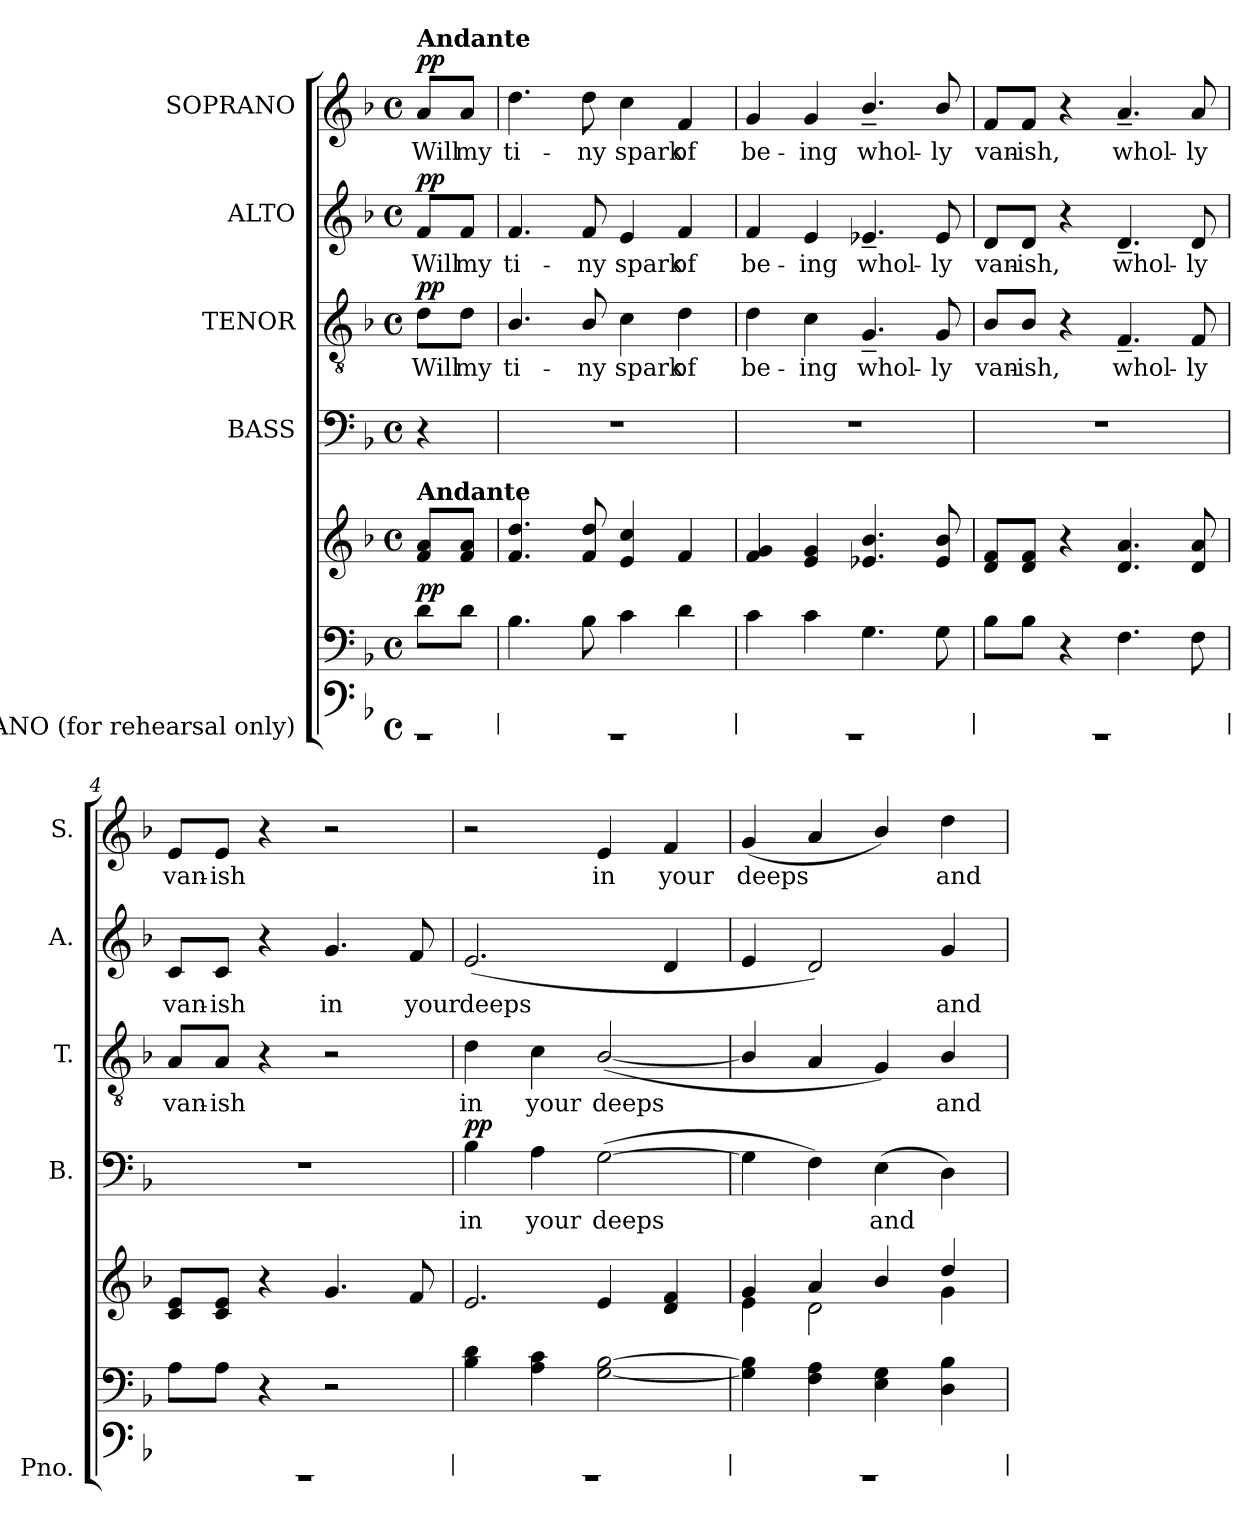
**kern	**kern	**kern	**dynam	**kern	**text	**dynam	**kern	**text	**dynam	**kern	**text	**dynam	**kern	**text	**dynam
*part5	*part5	*part5	*part5	*part4	*part4	*part4	*part3	*part3	*part3	*part2	*part2	*part2	*part1	*part1	*part1
*staff7	*staff6	*staff5	*staff5/6/7	*staff4	*staff4	*staff4	*staff3	*staff3	*staff3	*staff2	*staff2	*staff2	*staff1	*staff1	*staff1
*I"PIANO (for rehearsal only)	*	*	*	*I"BASS	*	*	*I"TENOR	*	*	*I"ALTO	*	*	*I"SOPRANO	*	*
*I'Pno.	*	*	*	*I'B.	*	*	*I'T.	*	*	*I'A.	*	*	*I'S.	*	*
!!LO:PB:g=z
*stria0	*	*	*	*	*	*	*	*	*	*	*	*	*	*	*
*clefF4	*clefF4	*clefG2	*	*clefF4	*	*	*clefGv2	*	*	*clefG2	*	*	*clefG2	*	*
*	*	*	*	*	*	*	*ITrd7c12	*	*	*	*	*	*	*	*
*k[b-]	*k[b-]	*k[b-]	*	*k[b-]	*	*	*k[b-]	*	*	*k[b-]	*	*	*k[b-]	*	*
*F:	*F:	*F:	*	*F:	*	*	*F:	*	*	*F:	*	*	*F:	*	*
*M4/4	*M4/4	*M4/4	*	*M4/4	*	*	*M4/4	*	*	*M4/4	*	*	*M4/4	*	*
*met(c)	*met(c)	*met(c)	*	*met(c)	*	*	*met(c)	*	*	*met(c)	*	*	*met(c)	*	*
*MM80	*MM80	*MM80	*	*MM80	*	*	*MM80	*	*	*MM80	*	*	*MM80	*	*
=	=	=	=	=	=	=	=	=	=	=	=	=	=	=	=
!LO:N:vis=1	!	!	!	!	!	!	!	!	!	!	!	!	!	!	!
!	!	!	!	!	!	!	!	!LO:LY:b:color=#000000	!	!	!	!	!	!	!
!	!	!	!	!	!	!	!	!	!	!	!LO:LY:b:color=#000000	!	!	!	!
!	!	!	!	!	!	!	!	!	!	!	!	!	!LO:TX:a:B:t=Andante	!	!
!	!	!LO:TX:a:B:t=Andante	!	!	!	!	!	!	!	!	!	!	!	!	!
!	!	!	!	!	!	!	!	!	!	!	!	!	!	!LO:LY:b:color=#000000	!
4r	8di\L	8fi/ 8aiL	pp	4r	.	.	8Di\L	Will	pp	8fi/L	Will	pp	8ai/L	Will	pp
!	!	!	!	!	!	!	!	!LO:LY:b:color=#000000	!	!	!	!	!	!	!
!	!	!	!	!	!	!	!	!	!	!	!LO:LY:b:color=#000000	!	!	!	!
!	!	!	!	!	!	!	!	!	!	!	!	!	!	!LO:LY:b:color=#000000	!
.	8di\J	8fi/ 8aiJ	.	.	.	.	8Di\J	my	.	8fi/J	my	.	8ai/J	my	.
=1	=1	=1	=1	=1	=1	=1	=1	=1	=1	=1	=1	=1	=1	=1	=1
!	!	!	!	!	!	!	!	!LO:LY:b:color=#000000	!	!	!	!	!	!	!
!	!	!	!	!	!	!	!	!	!	!	!LO:LY:b:color=#000000	!	!	!	!
!	!	!	!	!	!	!	!	!	!	!	!	!	!	!LO:LY:b:color=#000000	!
1r	4.B-i\	4.fi/ 4.ddi	.	1r	.	.	4.BB-i/	ti-	.	4.fi/	ti-	.	4.ddi\	ti-	.
!	!	!	!	!	!	!	!	!LO:LY:b:color=#000000	!	!	!	!	!	!	!
!	!	!	!	!	!	!	!	!	!	!	!LO:LY:b:color=#000000	!	!	!	!
!	!	!	!	!	!	!	!	!	!	!	!	!	!	!LO:LY:b:color=#000000	!
.	8B-i\	8fi/ 8ddi	.	.	.	.	8BB-i/	-ny	.	8fi/	-ny	.	8ddi\	-ny	.
!	!	!	!	!	!	!	!	!LO:LY:b:color=#000000	!	!	!	!	!	!	!
!	!	!	!	!	!	!	!	!	!	!	!LO:LY:b:color=#000000	!	!	!	!
!	!	!	!	!	!	!	!	!	!	!	!	!	!	!LO:LY:b:color=#000000	!
.	4ci\	4ei/ 4cci	.	.	.	.	4Ci\	spark	.	4ei/	spark	.	4cci\	spark	.
!	!	!	!	!	!	!	!	!LO:LY:b:color=#000000	!	!	!	!	!	!	!
!	!	!	!	!	!	!	!	!	!	!	!LO:LY:b:color=#000000	!	!	!	!
!	!	!	!	!	!	!	!	!	!	!	!	!	!	!LO:LY:b:color=#000000	!
.	4di\	4fi/	.	.	.	.	4Di\	of	.	4fi/	of	.	4fi/	of	.
=2	=2	=2	=2	=2	=2	=2	=2	=2	=2	=2	=2	=2	=2	=2	=2
!	!	!	!	!	!	!	!	!LO:LY:b:color=#000000	!	!	!	!	!	!	!
!	!	!	!	!	!	!	!	!	!	!	!LO:LY:b:color=#000000	!	!	!	!
!	!	!	!	!	!	!	!	!	!	!	!	!	!	!LO:LY:b:color=#000000	!
1r	4ci\	4fi/ 4gi	.	1r	.	.	4Di\	be-	.	4fi/	be-	.	4gi/	be-	.
!	!	!	!	!	!	!	!	!LO:LY:b:color=#000000	!	!	!	!	!	!	!
!	!	!	!	!	!	!	!	!	!	!	!LO:LY:b:color=#000000	!	!	!	!
!	!	!	!	!	!	!	!	!	!	!	!	!	!	!LO:LY:b:color=#000000	!
.	4ci\	4ei/ 4gi	.	.	.	.	4Ci\	-ing	.	4ei/	-ing	.	4gi/	-ing	.
!	!	!	!	!	!	!	!	!LO:LY:b:color=#000000	!	!	!	!	!	!	!
!	!	!	!	!	!	!	!	!	!	!	!LO:LY:b:color=#000000	!	!	!	!
!	!	!	!	!	!	!	!	!	!	!	!	!	!	!LO:LY:b:color=#000000	!
.	4.Gi\	4.e-Xi/ 4.b-i	.	.	.	.	4.GG~i/	whol-	.	4.e-X~i/	whol-	.	4.b-~i/	whol-	.
!	!	!	!	!	!	!	!	!LO:LY:b:color=#000000	!	!	!	!	!	!	!
!	!	!	!	!	!	!	!	!	!	!	!LO:LY:b:color=#000000	!	!	!	!
!	!	!	!	!	!	!	!	!	!	!	!	!	!	!LO:LY:b:color=#000000	!
.	8Gi\	8e-i/ 8b-i	.	.	.	.	8GGi/	-ly	.	8e-i/	-ly	.	8b-i/	-ly	.
=3	=3	=3	=3	=3	=3	=3	=3	=3	=3	=3	=3	=3	=3	=3	=3
!	!	!	!	!	!	!	!	!LO:LY:b:color=#000000	!	!	!	!	!	!	!
!	!	!	!	!	!	!	!	!	!	!	!LO:LY:b:color=#000000	!	!	!	!
!	!	!	!	!	!	!	!	!	!	!	!	!	!	!LO:LY:b:color=#000000	!
1r	8B-i\L	8di/ 8fiL	.	1r	.	.	8BB-i/L	van-	.	8di/L	van-	.	8fi/L	van-	.
!	!	!	!	!	!	!	!	!LO:LY:b:color=#000000	!	!	!	!	!	!	!
!	!	!	!	!	!	!	!	!	!	!	!LO:LY:b:color=#000000	!	!	!	!
!	!	!	!	!	!	!	!	!	!	!	!	!	!	!LO:LY:b:color=#000000	!
.	8B-i\J	8di/ 8fiJ	.	.	.	.	8BB-i/J	-ish,	.	8di/J	-ish,	.	8fi/J	-ish,	.
.	4r	4r	.	.	.	.	4r	.	.	4r	.	.	4r	.	.
!	!	!	!	!	!	!	!	!LO:LY:b:color=#000000	!	!	!	!	!	!	!
!	!	!	!	!	!	!	!	!	!	!	!LO:LY:b:color=#000000	!	!	!	!
!	!	!	!	!	!	!	!	!	!	!	!	!	!	!LO:LY:b:color=#000000	!
.	4.Fi\	4.di/ 4.ai	.	.	.	.	4.FF~i/	whol-	.	4.d~i/	whol-	.	4.a~i/	whol-	.
!	!	!	!	!	!	!	!	!LO:LY:b:color=#000000	!	!	!	!	!	!	!
!	!	!	!	!	!	!	!	!	!	!	!LO:LY:b:color=#000000	!	!	!	!
!	!	!	!	!	!	!	!	!	!	!	!	!	!	!LO:LY:b:color=#000000	!
.	8Fi\	8di/ 8ai	.	.	.	.	8FFi/	-ly	.	8di/	-ly	.	8ai/	-ly	.
=4	=4	=4	=4	=4	=4	=4	=4	=4	=4	=4	=4	=4	=4	=4	=4
!	!	!	!	!	!	!	!	!LO:LY:b:color=#000000	!	!	!	!	!	!	!
!	!	!	!	!	!	!	!	!	!	!	!LO:LY:b:color=#000000	!	!	!	!
!	!	!	!	!	!	!	!	!	!	!	!	!	!	!LO:LY:b:color=#000000	!
1r	8Ai\L	8ci/ 8eiL	.	1r	.	.	8AAi/L	van-	.	8ci/L	van-	.	8ei/L	van-	.
!	!	!	!	!	!	!	!	!LO:LY:b:color=#000000	!	!	!	!	!	!	!
!	!	!	!	!	!	!	!	!	!	!	!LO:LY:b:color=#000000	!	!	!	!
!	!	!	!	!	!	!	!	!	!	!	!	!	!	!LO:LY:b:color=#000000	!
.	8Ai\J	8ci/ 8eiJ	.	.	.	.	8AAi/J	-ish	.	8ci/J	-ish	.	8ei/J	-ish	.
.	4r	4r	.	.	.	.	4r	.	.	4r	.	.	4r	.	.
!	!	!	!	!	!	!	!	!	!	!	!LO:LY:b:color=#000000	!	!	!	!
.	2r	4.gi/	.	.	.	.	2r	.	.	4.gi/	in	.	2r	.	.
!	!	!	!	!	!	!	!	!	!	!	!LO:LY:b:color=#000000	!	!	!	!
.	.	8fi/	.	.	.	.	.	.	.	8fi/	your	.	.	.	.
!!LO:LB:g=z
=5	=5	=5	=5	=5	=5	=5	=5	=5	=5	=5	=5	=5	=5	=5	=5
*	*	*^	*	*	*	*	*	*	*	*	*	*	*	*	*
!	!	!	!	!	!	!LO:LY:b:color=#000000	!	!	!	!	!	!	!	!	!	!
!	!	!	!	!	!	!	!	!	!LO:LY:b:color=#000000	!	!	!	!	!	!	!
!	!	!	!	!	!	!	!	!	!	!	!	!LO:LY:b:color=#000000	!	!	!	!
1r	4B-i\ 4di	2ryy	2.ei/	.	4B-i\	in	pp	4Di\	in	.	(2.ei/	deeps	.	2r	.	.
!	!	!	!	!	!	!LO:LY:b:color=#000000	!	!	!	!	!	!	!	!	!	!
!	!	!	!	!	!	!	!	!	!LO:LY:b:color=#000000	!	!	!	!	!	!	!
.	4Ai\ 4ci	.	.	.	4Ai\	your	.	4Ci\	your	.	.	.	.	.	.	.
!	!	!	!	!	!	!LO:LY:b:color=#000000	!	!	!	!	!	!	!	!	!	!
!	!	!	!	!	!	!	!	!	!LO:LY:b:color=#000000	!	!	!	!	!	!	!
!	!	!	!	!	!	!	!	!	!	!	!	!	!	!	!LO:LY:b:color=#000000	!
.	[2Gi\ [2B-i	4ei/	.	.	([2Gi\	deeps	.	([2BB-i/	deeps	.	.	.	.	4ei/	in	.
!	!	!	!	!	!	!	!	!	!	!	!	!	!	!	!LO:LY:b:color=#000000	!
.	.	4di/ 4fi	4ryy	.	.	.	.	.	.	.	4di/	.	.	4fi/	your	.
=6	=6	=6	=6	=6	=6	=6	=6	=6	=6	=6	=6	=6	=6	=6	=6	=6
!	!	!	!	!	!	!	!	!	!	!	!	!	!	!	!LO:LY:b:color=#000000	!
1r	4Gi\] 4B-i]	4gi/	4ei\	.	4Gi\]	.	.	4BB-i/]	.	.	4ei/	.	.	(4gi/	deeps	.
.	4Fi\ 4Ai	4ai/	2di\	.	4Fi\)	.	.	4AAi/	.	.	2di/)	.	.	4ai/	.	.
!	!	!	!	!	!	!LO:LY:b:color=#000000	!	!	!	!	!	!	!	!	!	!
.	4Ei\ 4Gi	4b-i/	.	.	(4Ei\	and	.	4GGi/)	.	.	.	.	.	4b-i/)	.	.
!	!	!	!	!	!	!	!	!	!LO:LY:b:color=#000000	!	!	!	!	!	!	!
!	!	!	!	!	!	!	!	!	!	!	!	!LO:LY:b:color=#000000	!	!	!	!
!	!	!	!	!	!	!	!	!	!	!	!	!	!	!	!LO:LY:b:color=#000000	!
.	4Di\ 4B-i	4ddi/	4gi\	.	4Di\)	.	.	4BB-i/	and	.	4gi/	and	.	4ddi\	and	.
*	*	*v	*v	*	*	*	*	*	*	*	*	*	*	*	*	*
=	=	=	=	=	=	=	=	=	=	=	=	=	=	=	=
*-	*-	*-	*-	*-	*-	*-	*-	*-	*-	*-	*-	*-	*-	*-	*-
